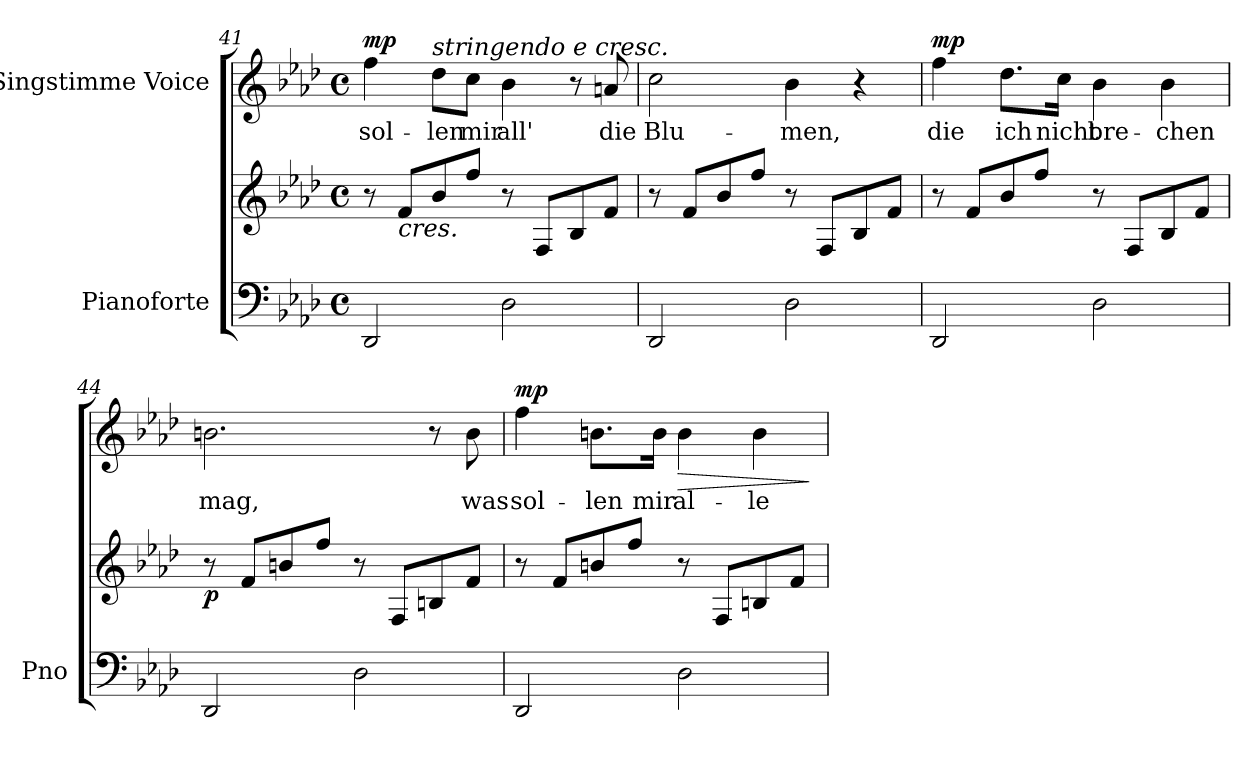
**kern	**kern	**dynam	**kern	**text	**dynam
*part2	*part2	*part2	*part1	*part1	*part1
*staff3	*staff2	*staff2/3	*staff1	*staff1	*staff1
*I"Pianoforte	*	*	*I"Singstimme Voice	*	*
*I'Pno	*	*	*	*	*
*clefF4	*clefG2	*	*clefG2	*	*
*k[b-e-a-d-]	*k[b-e-a-d-]	*	*k[b-e-a-d-]	*	*
*M4/4	*M4/4	*	*M4/4	*	*
*met(c)	*met(c)	*	*met(c)	*	*
*MM122	*MM122	*	*MM122	*	*
=41	=41	=41	=41	=41	=41
!	!	!	!	!LO:LY:b	!LO:DY:a
2DD-/	8r	.	4ff\	sol-	mp
!	!LO:TX:b:i:t=cres.	!	!	!	!
.	8f/L	.	.	.	.
!	!	!	!LO:TX:a:i:t=stringendo e cresc.	!	!
!	!	!	!	!LO:LY:b	!
.	8b-/	.	8dd-\L	-len	.
!	!	!	!	!LO:LY:b	!
.	8ff/J	.	8cc\J	mir	.
!	!	!	!	!LO:LY:b	!
2D-\	8r	.	4b-\	all'	.
.	8F/L	.	.	.	.
.	8B-/	.	8r	.	.
!	!	!	!	!LO:LY:b	!
.	8f/J	.	8an/	die	.
=42	=42	=42	=42	=42	=42
!	!	!	!	!LO:LY:b	!
2DD-/	8r	.	2cc\	Blu-	.
.	8f/L	.	.	.	.
.	8b-/	.	.	.	.
.	8ff/J	.	.	.	.
!	!	!	!	!LO:LY:b	!
2D-\	8r	.	4b-\	-men,	.
.	8F/L	.	.	.	.
.	8B-/	.	4r	.	.
.	8f/J	.	.	.	.
=43	=43	=43	=43	=43	=43
*	*	*	*MM128	*	*
!	!	!	!	!LO:LY:b	!LO:DY:a
2DD-/	8r	.	4ff\	die	mp
.	8f/L	.	.	.	.
!	!	!	!	!LO:LY:b	!
.	8b-/	.	8.dd-\L	ich	.
.	8ff/J	.	.	.	.
!	!	!	!	!LO:LY:b	!
.	.	.	16cc\Jk	nicht	.
!	!	!	!	!LO:LY:b	!
2D-\	8r	.	4b-\	bre-	.
.	8F/L	.	.	.	.
!	!	!	!	!LO:LY:b	!
.	8B-/	.	4b-\	-chen	.
.	8f/J	.	.	.	.
!!LO:LB:g=z
=44	=44	=44	=44	=44	=44
!	!	!LO:DY:b	!	!LO:LY:b	!
2DD-/	8r	p	2.bn\	mag,	.
.	8f/L	.	.	.	.
.	8bn/	.	.	.	.
.	8ff/J	.	.	.	.
2D-\	8r	.	.	.	.
.	8F/L	.	.	.	.
.	8Bn/	.	8r	.	.
!	!	!	!	!LO:LY:b	!
.	8f/J	.	8b\	was	.
=45	=45	=45	=45	=45	=45
*	*	*	*MM134	*	*
!	!	!	!	!LO:LY:b	!LO:DY:a
2DD-/	8r	.	4ff\	sol-	mp
.	8f/L	.	.	.	.
!	!	!	!	!LO:LY:b	!
.	8bn/	.	8.bn\L	-len	.
.	8ff/J	.	.	.	.
!	!	!	!	!LO:LY:b	!
.	.	.	16b\Jk	mir	.
!	!	!	!	!LO:LY:b	!LO:HP:b
2D-\	8r	.	4b\	al-	>
.	8F/L	.	.	.	.
!	!	!	!	!LO:LY:b	!
.	8Bn/	.	4b\	-le	.
.	8f/J	.	.	.	.
.	.	.	.	.	]
=	=	=	=	=	=
*-	*-	*-	*-	*-	*-
